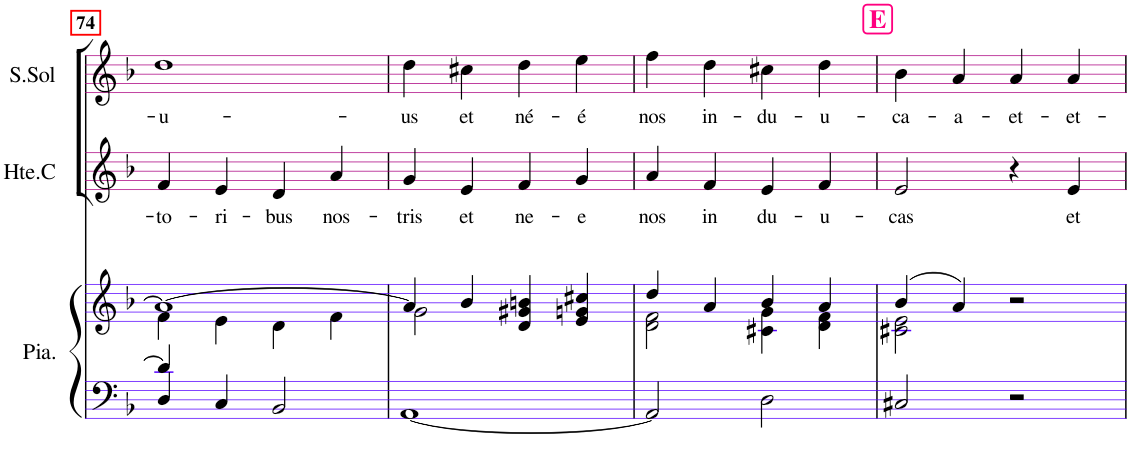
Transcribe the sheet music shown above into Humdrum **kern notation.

**kern	**kern	**kern	**text	**kern	**text
*part3	*part3	*part2	*part2	*part1	*part1
*staff4	*staff3	*staff2	*staff2	*staff1	*staff1
*I"Piano	*	*I"Hte-Contre	*	*I"Soprane Sol.	*
*I'Pia.	*	*I'Hte.C	*	*I'S.Sol	*
!!LO:PB:g=z
*clefF4	*clefG2	*clefG2	*	*clefG2	*
*k[b-]	*k[b-]	*k[b-]	*	*k[b-]	*
*M4/4	*M4/4	*M4/4	*	*M4/4	*
=74	=74	=74	=74	=74	=74
*^	*^	*	*	*	*
!	!	!	!	!	!LO:LY:b	!	!LO:LY:b
4D/	4d/]	1a_	4f\	4f/	-to-	1dd	-u-
!	!	!	!	!	!LO:LY:b	!	!
4C/	2.ryy	.	4e\	4e/	-ri-	.	.
!	!	!	!	!	!LO:LY:b	!	!
2BB-/	.	.	4d\	4d/	-bus	.	.
!	!	!	!	!	!LO:LY:b	!	!
.	.	.	4f\	4a/	nos-	.	.
*v	*v	*	*	*	*	*	*
=75	=75	=75	=75	=75	=75	=75
!	!	!	!	!LO:LY:b	!	!LO:LY:b
[1AA	4a/]	2g\	4g/	-tris	4dd\	-us
!	!	!	!	!LO:LY:b	!	!LO:LY:b
.	4b-/	.	4e/	et	4cc#X\	et
!	!	!	!	!LO:LY:b	!	!LO:LY:b
.	4d/ 4g#X/ 4bn/	2ryy	4f/	ne-	4dd\	né-
!	!	!	!	!LO:LY:b	!	!LO:LY:b
.	4e/ 4gn/ 4cc#X/	.	4g/	-e	4ee\	-é
=76	=76	=76	=76	=76	=76	=76
!	!	!	!	!LO:LY:b	!	!LO:LY:b
2AA/]	4dd/	2d\ 2f\	4a/	nos	4ff\	nos
!	!	!	!	!LO:LY:b	!	!LO:LY:b
.	4a/	.	4f/	in	4dd\	in-
!	!	!	!	!LO:LY:b	!	!LO:LY:b
2D\	4b-/	4c#X\ 4g\	4e/	du-	4cc#X\	-du-
!	!	!	!	!LO:LY:b	!	!LO:LY:b
.	4a/	4d\ 4f\	4f/	-u-	4dd\	-u-
!!LO:REH:place=s1:a:B:cj:color=#FF007F:fs=14:t=E
=77	=77	=77	=77	=77	=77	=77
!	!	!	!	!LO:LY:b	!	!LO:LY:b
2C#X/	(4b-/	2c#X\ 2e\	2e/	-cas	4b-\	-ca-
!	!	!	!	!	!	!LO:LY:b
.	4a/)	.	.	.	4a/	-a-
!	!	!	!	!	!	!LO:LY:b
2r	2r	2ryy	4r	.	4a/	-et-
!	!	!	!	!LO:LY:b	!	!LO:LY:b
.	.	.	4e/	et	4a/	-et-
*	*v	*v	*	*	*	*
=	=	=	=	=	=
*-	*-	*-	*-	*-	*-
